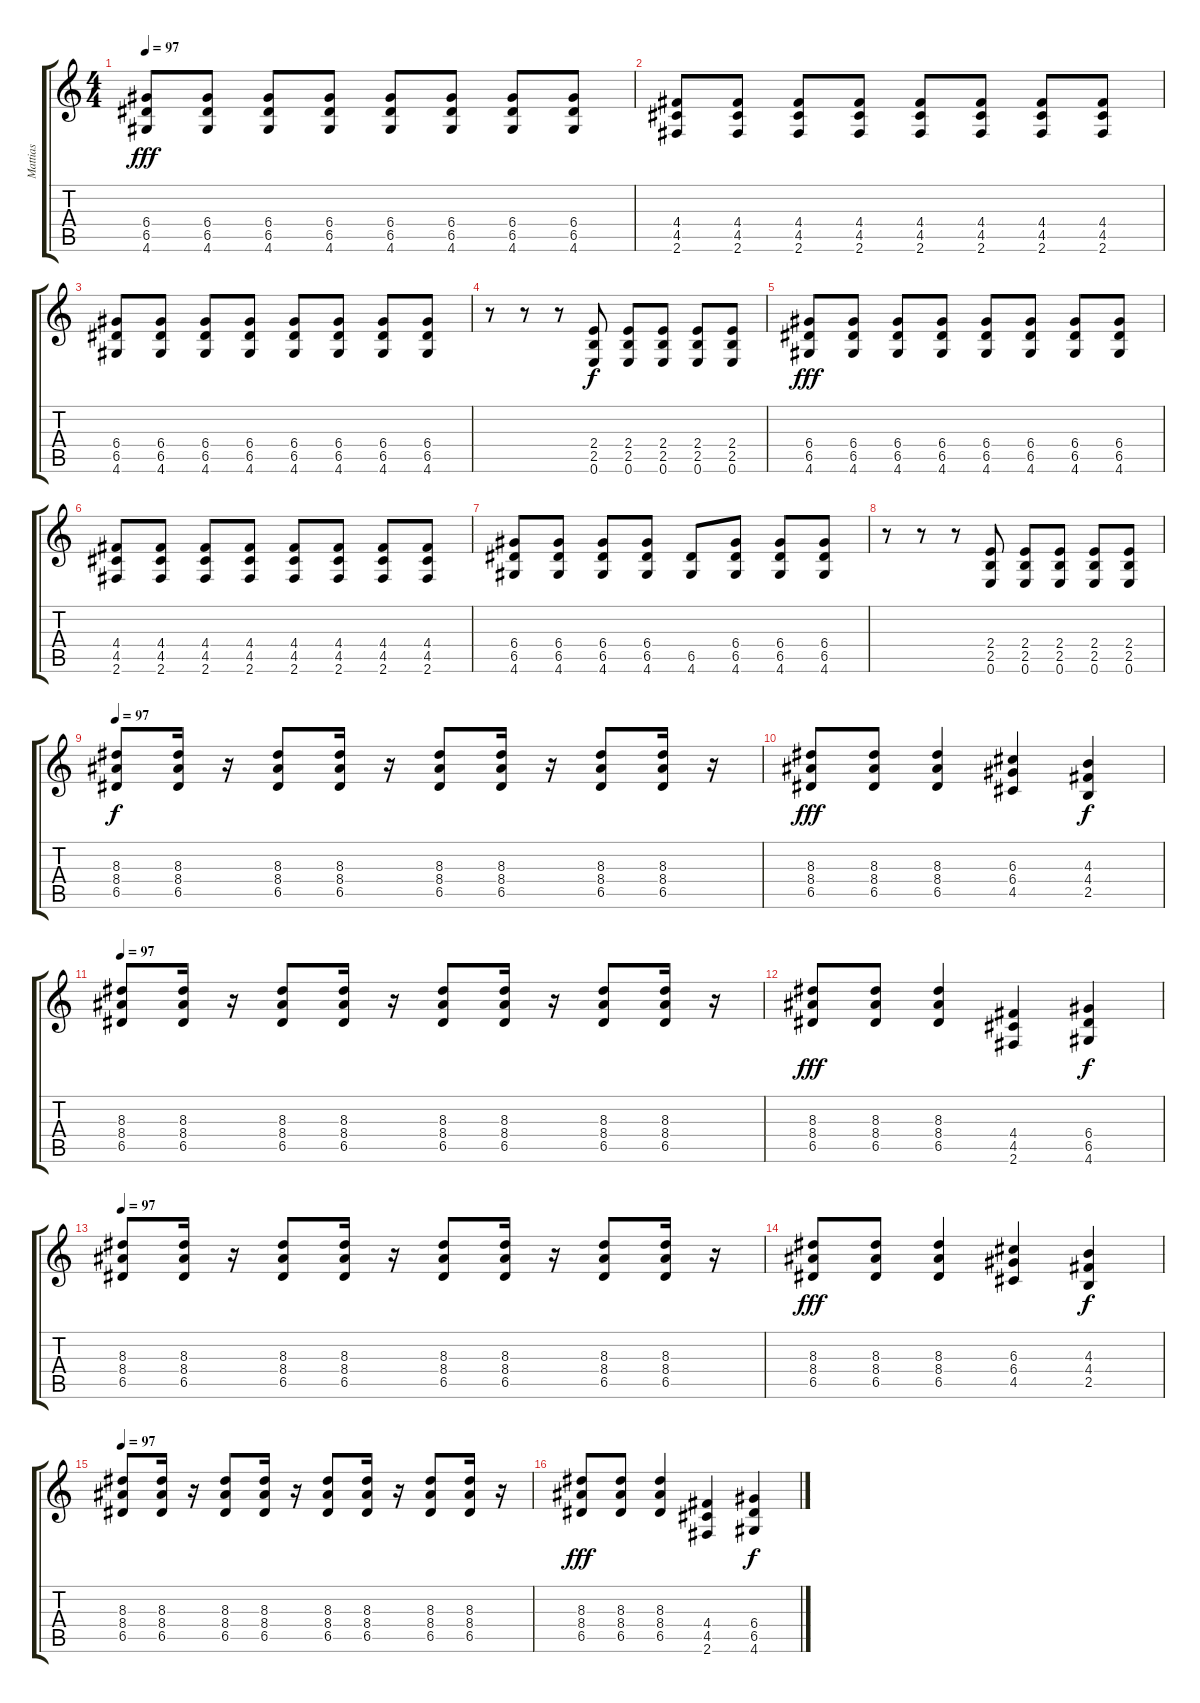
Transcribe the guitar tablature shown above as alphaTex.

\track ("Mattias" "Mattias") {instrument distortionguitar}
\staff {score tabs}
\tuning (E4 B3 G3 D3 A2 E2) {hide}
\ts (4 4)
\tempo 97
\clef g2
\ks c
(6.4 6.5 4.6).8{dy fff} (6.4 6.5 4.6).8 (6.4 6.5 4.6).8 (6.4 6.5 4.6).8 (6.4 6.5 4.6).8 (6.4 6.5 4.6).8 (6.4 6.5 4.6).8 (6.4 6.5 4.6).8 |
(4.4 4.5 2.6).8 (4.4 4.5 2.6).8 (4.4 4.5 2.6).8 (4.4 4.5 2.6).8 (4.4 4.5 2.6).8 (4.4 4.5 2.6).8 (4.4 4.5 2.6).8 (4.4 4.5 2.6).8 |
(6.4 6.5 4.6).8 (6.4 6.5 4.6).8 (6.4 6.5 4.6).8 (6.4 6.5 4.6).8 (6.4 6.5 4.6).8 (6.4 6.5 4.6).8 (6.4 6.5 4.6).8 (6.4 6.5 4.6).8 |
r.8 r.8 r.8 (2.4 2.5 0.6).8{dy f} (2.4 2.5 0.6).8 (2.4 2.5 0.6).8 (2.4 2.5 0.6).8 (2.4 2.5 0.6).8 |
(6.4 6.5 4.6).8{dy fff} (6.4 6.5 4.6).8 (6.4 6.5 4.6).8 (6.4 6.5 4.6).8 (6.4 6.5 4.6).8 (6.4 6.5 4.6).8 (6.4 6.5 4.6).8 (6.4 6.5 4.6).8 |
(4.4 4.5 2.6).8 (4.4 4.5 2.6).8 (4.4 4.5 2.6).8 (4.4 4.5 2.6).8 (4.4 4.5 2.6).8 (4.4 4.5 2.6).8 (4.4 4.5 2.6).8 (4.4 4.5 2.6).8 |
(6.4 6.5 4.6).8 (6.4 6.5 4.6).8 (6.4 6.5 4.6).8 (6.4 6.5 4.6).8 (6.5 4.6).8 (6.4 6.5 4.6).8 (6.4 6.5 4.6).8 (6.4 6.5 4.6).8 |
r.8 r.8 r.8 (2.4 2.5 0.6).8 (2.4 2.5 0.6).8 (2.4 2.5 0.6).8 (2.4 2.5 0.6).8 (2.4 2.5 0.6).8 |
\tempo 97
(8.3 8.4 6.5).8{dy f} (8.3 8.4 6.5).16 r.16 (8.3 8.4 6.5).8 (8.3 8.4 6.5).16 r.16 (8.3 8.4 6.5).8 (8.3 8.4 6.5).16 r.16 (8.3 8.4 6.5).8 (8.3 8.4 6.5).16 r.16 |
(8.3 8.4 6.5).8{dy fff} (8.3 8.4 6.5).8 (8.3 8.4 6.5).4 (6.3 6.4 4.5).4 (4.3 4.4 2.5).4{dy f} |
\tempo 97
(8.3 8.4 6.5).8 (8.3 8.4 6.5).16 r.16 (8.3 8.4 6.5).8 (8.3 8.4 6.5).16 r.16 (8.3 8.4 6.5).8 (8.3 8.4 6.5).16 r.16 (8.3 8.4 6.5).8 (8.3 8.4 6.5).16 r.16 |
(8.3 8.4 6.5).8{dy fff} (8.3 8.4 6.5).8 (8.3 8.4 6.5).4 (4.4 4.5 2.6).4 (6.4 6.5 4.6).4{dy f} |
\tempo 97
(8.3 8.4 6.5).8 (8.3 8.4 6.5).16 r.16 (8.3 8.4 6.5).8 (8.3 8.4 6.5).16 r.16 (8.3 8.4 6.5).8 (8.3 8.4 6.5).16 r.16 (8.3 8.4 6.5).8 (8.3 8.4 6.5).16 r.16 |
(8.3 8.4 6.5).8{dy fff} (8.3 8.4 6.5).8 (8.3 8.4 6.5).4 (6.3 6.4 4.5).4 (4.3 4.4 2.5).4{dy f} |
\tempo 97
(8.3 8.4 6.5).8 (8.3 8.4 6.5).16 r.16 (8.3 8.4 6.5).8 (8.3 8.4 6.5).16 r.16 (8.3 8.4 6.5).8 (8.3 8.4 6.5).16 r.16 (8.3 8.4 6.5).8 (8.3 8.4 6.5).16 r.16 |
(8.3 8.4 6.5).8{dy fff} (8.3 8.4 6.5).8 (8.3 8.4 6.5).4 (4.4 4.5 2.6).4 (6.4 6.5 4.6).4{dy f}
